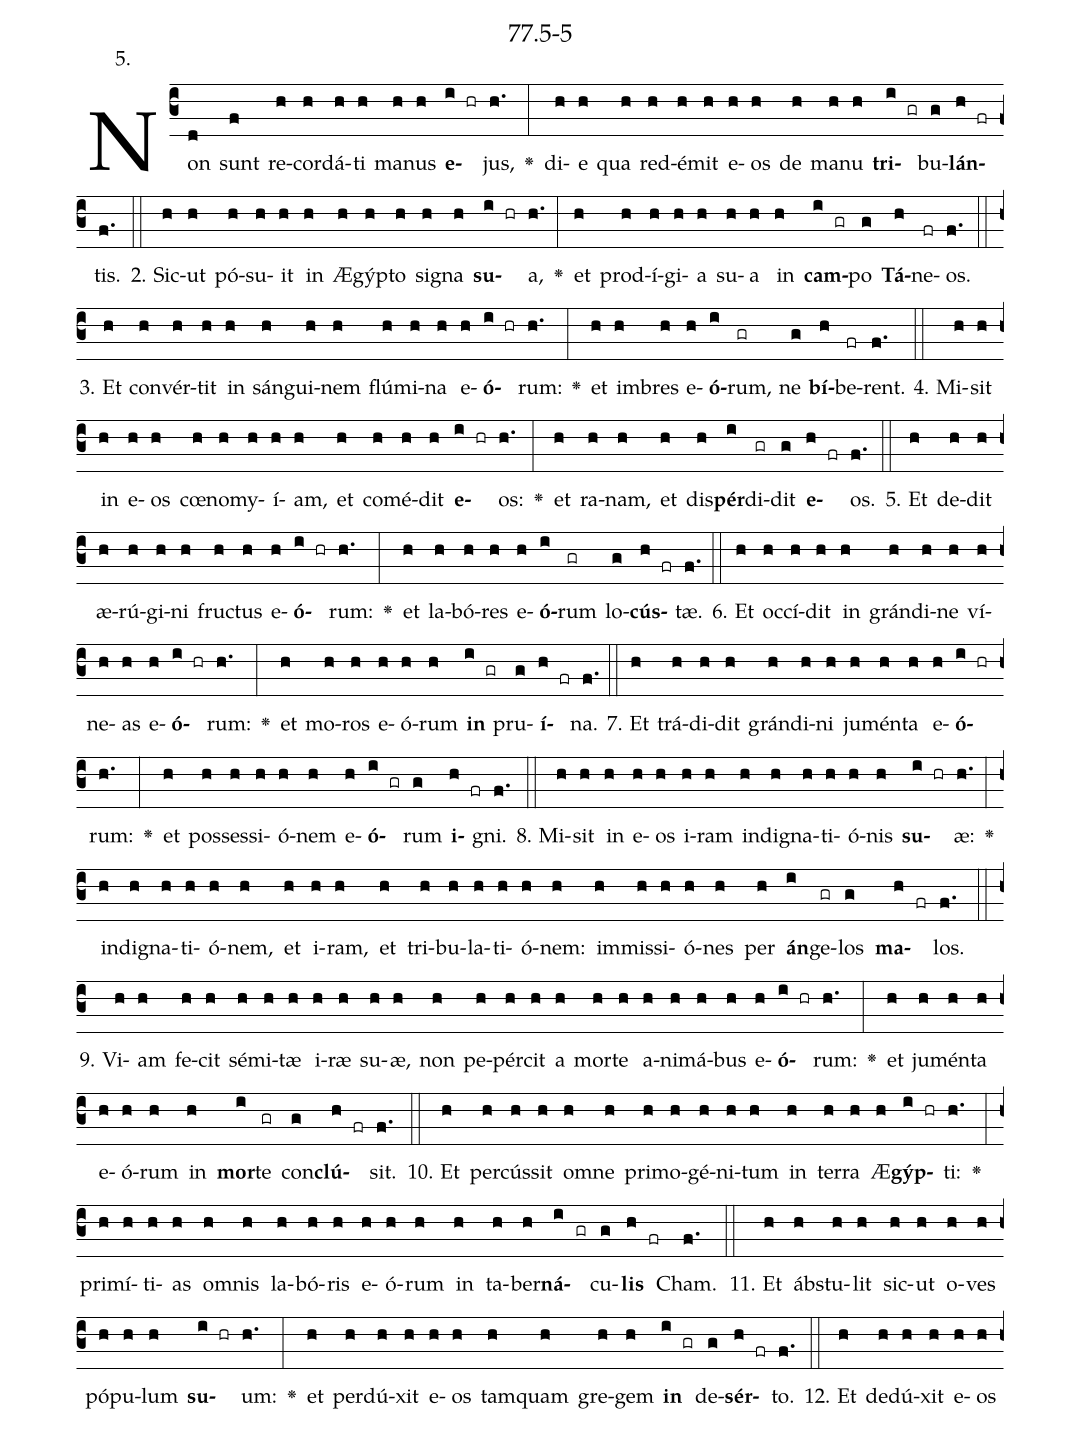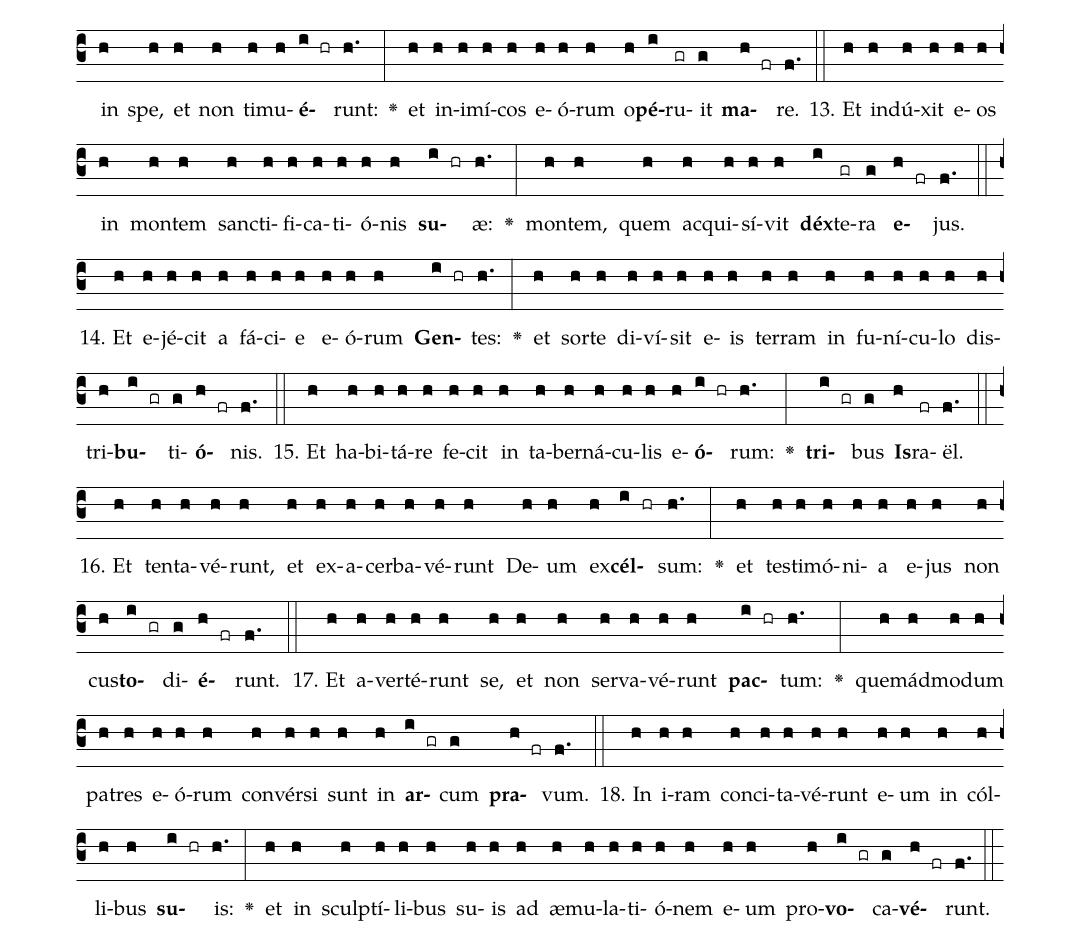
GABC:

name: 77.5-5;
annotation: 5.;
%%
(c3)Non(d) sunt(f) re(h)cor(h)dá(h)ti(h) ma(h)nus(h) <b>e</b>(i hr)jus,(h.) <v>\greheightstar</v>(:) di(h)e(h) qua(h) red(h)é(h)mit(h) e(h)os(h) de(h) ma(h)nu(h) <b>tri</b>(i gr)bu(g)<b>lán</b>(h fr)tis.(f.) (::)
2. Sic(h)ut(h) pó(h)su(h)it(h) in(h) Æ(h)gýp(h)to(h) si(h)gna(h) <b>su</b>(i hr)a,(h.) <v>\greheightstar</v>(:) et(h) prod(h)í(h)gi(h)a(h) su(h)a(h) in(h) <b>cam</b>(i gr)po(g) <b>Tá</b>(h)ne(fr)os.(f.) (::)
3. Et(h) con(h)vér(h)tit(h) in(h) sán(h)gui(h)nem(h) flú(h)mi(h)na(h) e(h)<b>ó</b>(i hr)rum:(h.) <v>\greheightstar</v>(:) et(h) im(h)bres(h) e(h)<b>ó</b>(i)rum,(gr) ne(g) <b>bí</b>(h)be(fr)rent.(f.) (::)
4. Mi(h)sit(h) in(h) e(h)os(h) cœ(h)no(h)my(h)í(h)am,(h) et(h) com(h)é(h)dit(h) <b>e</b>(i hr)os:(h.) <v>\greheightstar</v>(:) et(h) ra(h)nam,(h) et(h) dis(h)<b>pér</b>(i)di(gr)dit(g) <b>e</b>(h fr)os.(f.) (::)
5. Et(h) de(h)dit(h) æ(h)rú(h)gi(h)ni(h) fruc(h)tus(h) e(h)<b>ó</b>(i hr)rum:(h.) <v>\greheightstar</v>(:) et(h) la(h)bó(h)res(h) e(h)<b>ó</b>(i)rum(gr) lo(g)<b>cús</b>(h fr)tæ.(f.) (::)
6. Et(h) oc(h)cí(h)dit(h) in(h) grán(h)di(h)ne(h) ví(h)ne(h)as(h) e(h)<b>ó</b>(i hr)rum:(h.) <v>\greheightstar</v>(:) et(h) mo(h)ros(h) e(h)ó(h)rum(h) <b>in</b>(i gr) pru(g)<b>í</b>(h fr)na.(f.) (::)
7. Et(h) trá(h)di(h)dit(h) grán(h)di(h)ni(h) ju(h)mén(h)ta(h) e(h)<b>ó</b>(i hr)rum:(h.) <v>\greheightstar</v>(:) et(h) pos(h)ses(h)si(h)ó(h)nem(h) e(h)<b>ó</b>(i gr)rum(g) <b>i</b>(h fr)gni.(f.) (::)
8. Mi(h)sit(h) in(h) e(h)os(h) i(h)ram(h) in(h)di(h)gna(h)ti(h)ó(h)nis(h) <b>su</b>(i hr)æ:(h.) <v>\greheightstar</v>(:) in(h)di(h)gna(h)ti(h)ó(h)nem,(h) et(h) i(h)ram,(h) et(h) tri(h)bu(h)la(h)ti(h)ó(h)nem:(h) im(h)mis(h)si(h)ó(h)nes(h) per(h) <b>án</b>(i)ge(gr)los(g) <b>ma</b>(h fr)los.(f.) (::)
9. Vi(h)am(h) fe(h)cit(h) sé(h)mi(h)tæ(h) i(h)ræ(h) su(h)æ,(h) non(h) pe(h)pér(h)cit(h) a(h) mor(h)te(h) a(h)ni(h)má(h)bus(h) e(h)<b>ó</b>(i hr)rum:(h.) <v>\greheightstar</v>(:) et(h) ju(h)mén(h)ta(h) e(h)ó(h)rum(h) in(h) <b>mor</b>(i)te(gr) con(g)<b>clú</b>(h fr)sit.(f.) (::)
10. Et(h) per(h)cús(h)sit(h) om(h)ne(h) pri(h)mo(h)gé(h)ni(h)tum(h) in(h) ter(h)ra(h) Æ(h)<b>gýp</b>(i hr)ti:(h.) <v>\greheightstar</v>(:) pri(h)mí(h)ti(h)as(h) om(h)nis(h) la(h)bó(h)ris(h) e(h)ó(h)rum(h) in(h) ta(h)ber(h)<b>ná</b>(i gr)cu(g)<b>lis</b>(h fr) Cham.(f.) (::)
11. Et(h) ábs(h)tu(h)lit(h) sic(h)ut(h) o(h)ves(h) pó(h)pu(h)lum(h) <b>su</b>(i hr)um:(h.) <v>\greheightstar</v>(:) et(h) per(h)dú(h)xit(h) e(h)os(h) tam(h)quam(h) gre(h)gem(h) <b>in</b>(i gr) de(g)<b>sér</b>(h fr)to.(f.) (::)
12. Et(h) de(h)dú(h)xit(h) e(h)os(h) in(h) spe,(h) et(h) non(h) ti(h)mu(h)<b>é</b>(i hr)runt:(h.) <v>\greheightstar</v>(:) et(h) in(h)i(h)mí(h)cos(h) e(h)ó(h)rum(h) o(h)<b>pé</b>(i)ru(gr)it(g) <b>ma</b>(h fr)re.(f.) (::)
13. Et(h) in(h)dú(h)xit(h) e(h)os(h) in(h) mon(h)tem(h) sanc(h)ti(h)fi(h)ca(h)ti(h)ó(h)nis(h) <b>su</b>(i hr)æ:(h.) <v>\greheightstar</v>(:) mon(h)tem,(h) quem(h) ac(h)qui(h)sí(h)vit(h) <b>déx</b>(i)te(gr)ra(g) <b>e</b>(h fr)jus.(f.) (::)
14. Et(h) e(h)jé(h)cit(h) a(h) fá(h)ci(h)e(h) e(h)ó(h)rum(h) <b>Gen</b>(i hr)tes:(h.) <v>\greheightstar</v>(:) et(h) sor(h)te(h) di(h)ví(h)sit(h) e(h)is(h) ter(h)ram(h) in(h) fu(h)ní(h)cu(h)lo(h) dis(h)tri(h)<b>bu</b>(i gr)ti(g)<b>ó</b>(h fr)nis.(f.) (::)
15. Et(h) ha(h)bi(h)tá(h)re(h) fe(h)cit(h) in(h) ta(h)ber(h)ná(h)cu(h)lis(h) e(h)<b>ó</b>(i hr)rum:(h.) <v>\greheightstar</v>(:) <b>tri</b>(i gr)bus(g) <b>Is</b>(h)ra(fr)ël.(f.) (::)
16. Et(h) ten(h)ta(h)vé(h)runt,(h) et(h) ex(h)a(h)cer(h)ba(h)vé(h)runt(h) De(h)um(h) ex(h)<b>cél</b>(i hr)sum:(h.) <v>\greheightstar</v>(:) et(h) tes(h)ti(h)mó(h)ni(h)a(h) e(h)jus(h) non(h) cus(h)<b>to</b>(i gr)di(g)<b>é</b>(h fr)runt.(f.) (::)
17. Et(h) a(h)ver(h)té(h)runt(h) se,(h) et(h) non(h) ser(h)va(h)vé(h)runt(h) <b>pac</b>(i hr)tum:(h.) <v>\greheightstar</v>(:) quem(h)ád(h)mo(h)dum(h) pa(h)tres(h) e(h)ó(h)rum(h) con(h)vér(h)si(h) sunt(h) in(h) <b>ar</b>(i gr)cum(g) <b>pra</b>(h fr)vum.(f.) (::)
18. In(h) i(h)ram(h) con(h)ci(h)ta(h)vé(h)runt(h) e(h)um(h) in(h) cól(h)li(h)bus(h) <b>su</b>(i hr)is:(h.) <v>\greheightstar</v>(:) et(h) in(h) sculp(h)tí(h)li(h)bus(h) su(h)is(h) ad(h) æ(h)mu(h)la(h)ti(h)ó(h)nem(h) e(h)um(h) pro(h)<b>vo</b>(i gr)ca(g)<b>vé</b>(h fr)runt.(f.) (::)
